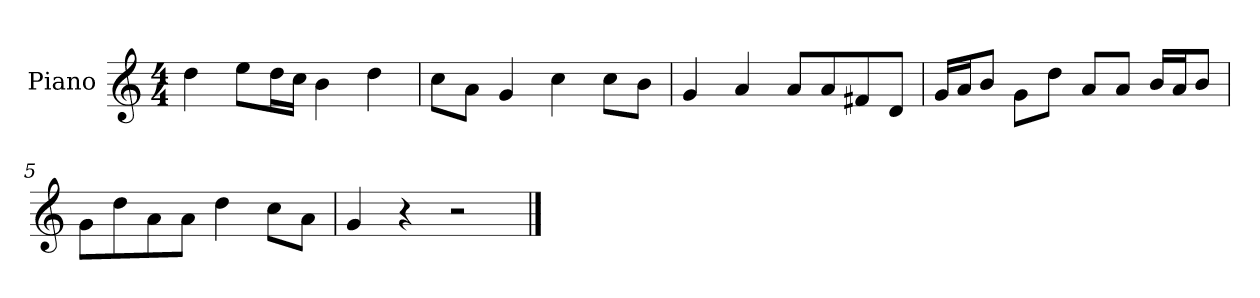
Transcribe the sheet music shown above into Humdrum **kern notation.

**kern
*part1
*staff1
*I"Piano
*I'P-no
*clefG2
*k[]
*M4/4
*MM90
=1
4dd\
8ee\L
16dd\L
16cc\JJ
4b\
4dd\
=2
8cc\L
8a\J
4g/
4cc\
8cc\L
8b\J
=3
4g/
4a/
8a/L
8a/
8f#X/
8d/J
=4
16g/LL
16a/J
8b/J
8g\L
8dd\J
8a/L
8a/J
16b/LL
16a/J
8b/J
=5
8g\L
8dd\
8a\
8a\J
4dd\
8cc\L
8a\J
=6
4g/
4r
2r
==
*-
